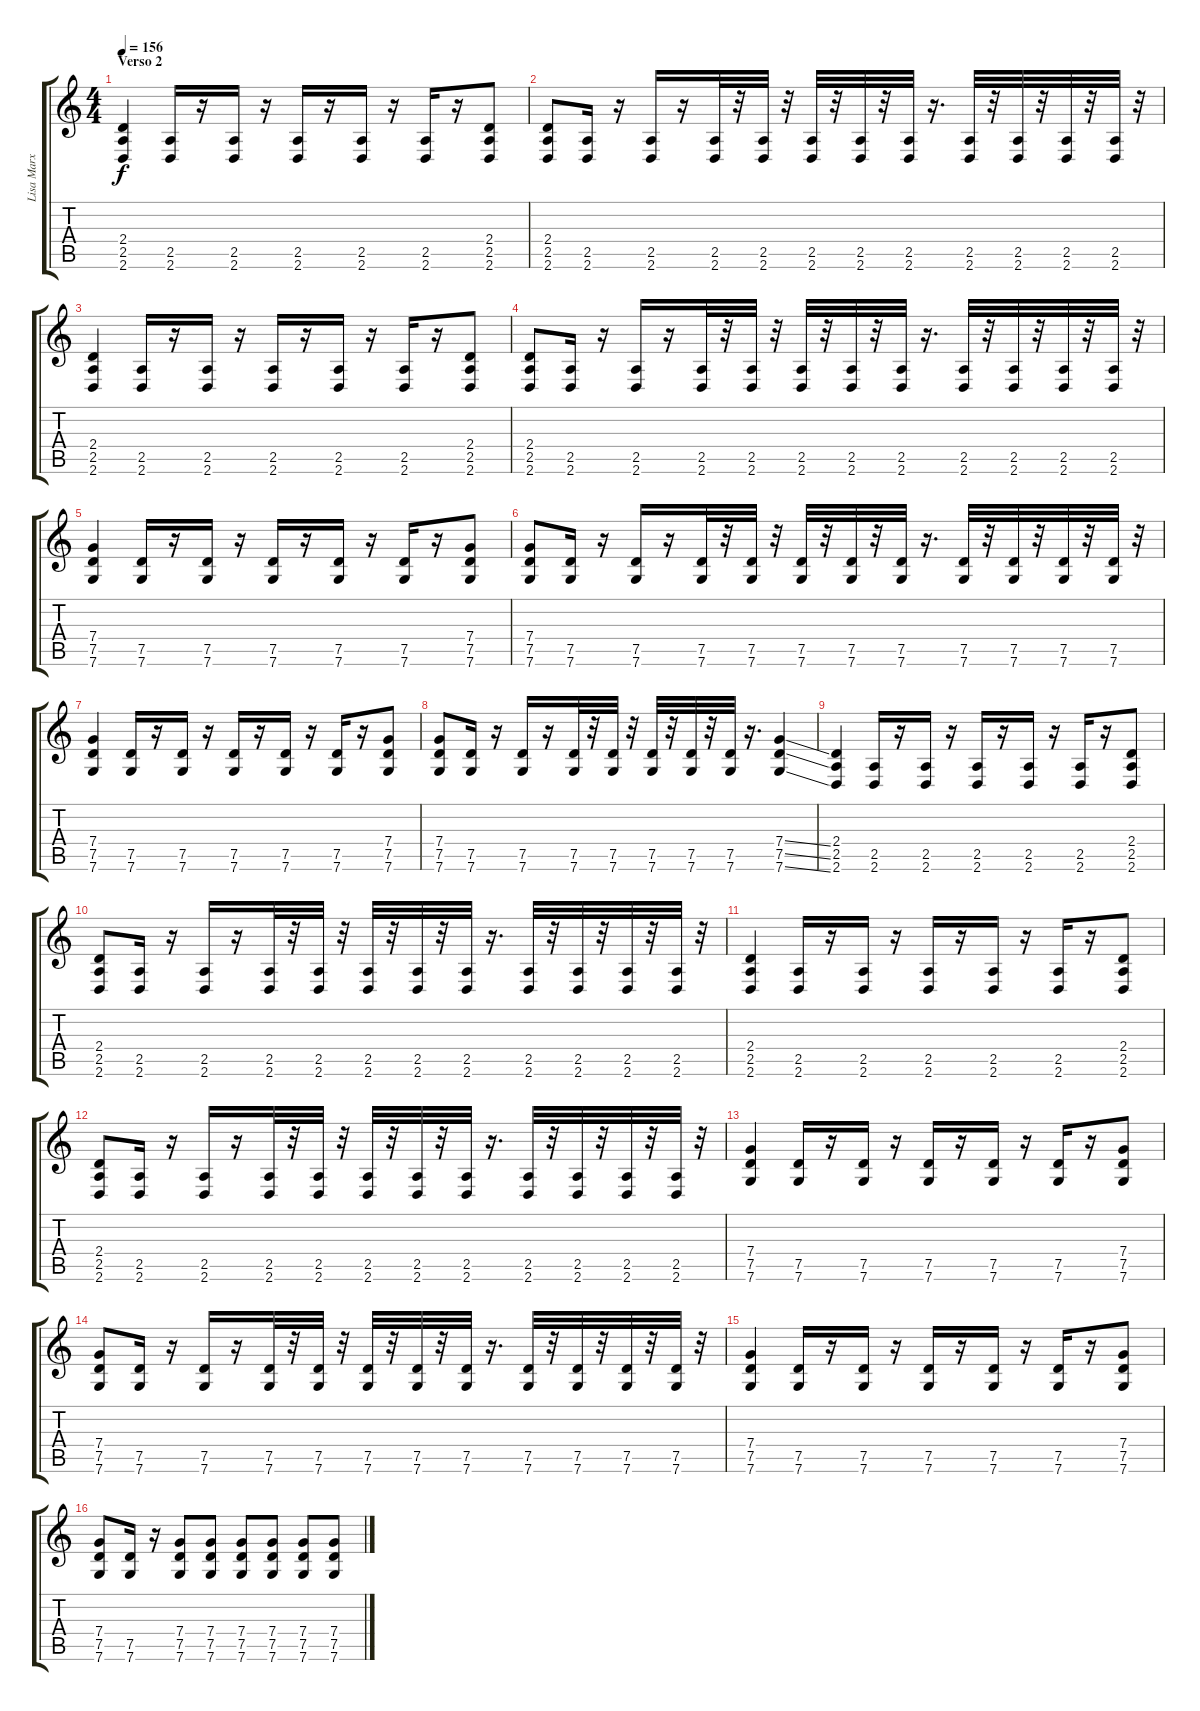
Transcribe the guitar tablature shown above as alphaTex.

\track ("Lisa Marx" "Lisa Marx") {instrument distortionguitar}
\staff {score tabs}
\tuning (D4 A3 F3 C3 G2 C2) {hide}
\ts (4 4)
\section ("" "Verso 2")
\tempo 156
\clef g2
\ks c
(2.4 2.5 2.6).4{dy f} (2.5 2.6).16 r.16 (2.5 2.6).16 r.16 (2.5 2.6).16 r.16 (2.5 2.6).16 r.16 (2.5 2.6).16 r.16 (2.4 2.5 2.6).8 |
(2.4 2.5 2.6).8 (2.5 2.6).16 r.16 (2.5 2.6).16 r.16 (2.5 2.6).32 r.32 (2.5 2.6).32 r.32 (2.5 2.6).32 r.32 (2.5 2.6).32 r.32 (2.5 2.6).32 r.16{d} (2.5 2.6).32 r.32 (2.5 2.6).32 r.32 (2.5 2.6).32 r.32 (2.5 2.6).32 r.32 |
(2.4 2.5 2.6).4 (2.5 2.6).16 r.16 (2.5 2.6).16 r.16 (2.5 2.6).16 r.16 (2.5 2.6).16 r.16 (2.5 2.6).16 r.16 (2.4 2.5 2.6).8 |
(2.4 2.5 2.6).8 (2.5 2.6).16 r.16 (2.5 2.6).16 r.16 (2.5 2.6).32 r.32 (2.5 2.6).32 r.32 (2.5 2.6).32 r.32 (2.5 2.6).32 r.32 (2.5 2.6).32 r.16{d} (2.5 2.6).32 r.32 (2.5 2.6).32 r.32 (2.5 2.6).32 r.32 (2.5 2.6).32 r.32 |
(7.4 7.5 7.6).4 (7.5 7.6).16 r.16 (7.5 7.6).16 r.16 (7.5 7.6).16 r.16 (7.5 7.6).16 r.16 (7.5 7.6).16 r.16 (7.4 7.5 7.6).8 |
(7.4 7.5 7.6).8 (7.5 7.6).16 r.16 (7.5 7.6).16 r.16 (7.5 7.6).32 r.32 (7.5 7.6).32 r.32 (7.5 7.6).32 r.32 (7.5 7.6).32 r.32 (7.5 7.6).32 r.16{d} (7.5 7.6).32 r.32 (7.5 7.6).32 r.32 (7.5 7.6).32 r.32 (7.5 7.6).32 r.32 |
(7.4 7.5 7.6).4 (7.5 7.6).16 r.16 (7.5 7.6).16 r.16 (7.5 7.6).16 r.16 (7.5 7.6).16 r.16 (7.5 7.6).16 r.16 (7.4 7.5 7.6).8 |
(7.4 7.5 7.6).8 (7.5 7.6).16 r.16 (7.5 7.6).16 r.16 (7.5 7.6).32 r.32 (7.5 7.6).32 r.32 (7.5 7.6).32 r.32 (7.5 7.6).32 r.32 (7.5 7.6).32 r.16{d} (7.4{ss} 7.5{ss} 7.6{ss}).4 |
(2.4 2.5 2.6).4 (2.5 2.6).16 r.16 (2.5 2.6).16 r.16 (2.5 2.6).16 r.16 (2.5 2.6).16 r.16 (2.5 2.6).16 r.16 (2.4 2.5 2.6).8 |
(2.4 2.5 2.6).8 (2.5 2.6).16 r.16 (2.5 2.6).16 r.16 (2.5 2.6).32 r.32 (2.5 2.6).32 r.32 (2.5 2.6).32 r.32 (2.5 2.6).32 r.32 (2.5 2.6).32 r.16{d} (2.5 2.6).32 r.32 (2.5 2.6).32 r.32 (2.5 2.6).32 r.32 (2.5 2.6).32 r.32 |
(2.4 2.5 2.6).4 (2.5 2.6).16 r.16 (2.5 2.6).16 r.16 (2.5 2.6).16 r.16 (2.5 2.6).16 r.16 (2.5 2.6).16 r.16 (2.4 2.5 2.6).8 |
(2.4 2.5 2.6).8 (2.5 2.6).16 r.16 (2.5 2.6).16 r.16 (2.5 2.6).32 r.32 (2.5 2.6).32 r.32 (2.5 2.6).32 r.32 (2.5 2.6).32 r.32 (2.5 2.6).32 r.16{d} (2.5 2.6).32 r.32 (2.5 2.6).32 r.32 (2.5 2.6).32 r.32 (2.5 2.6).32 r.32 |
(7.4 7.5 7.6).4 (7.5 7.6).16 r.16 (7.5 7.6).16 r.16 (7.5 7.6).16 r.16 (7.5 7.6).16 r.16 (7.5 7.6).16 r.16 (7.4 7.5 7.6).8 |
(7.4 7.5 7.6).8 (7.5 7.6).16 r.16 (7.5 7.6).16 r.16 (7.5 7.6).32 r.32 (7.5 7.6).32 r.32 (7.5 7.6).32 r.32 (7.5 7.6).32 r.32 (7.5 7.6).32 r.16{d} (7.5 7.6).32 r.32 (7.5 7.6).32 r.32 (7.5 7.6).32 r.32 (7.5 7.6).32 r.32 |
(7.4 7.5 7.6).4 (7.5 7.6).16 r.16 (7.5 7.6).16 r.16 (7.5 7.6).16 r.16 (7.5 7.6).16 r.16 (7.5 7.6).16 r.16 (7.4 7.5 7.6).8 |
(7.4 7.5 7.6).8 (7.5 7.6).16 r.16 (7.4 7.5 7.6).8 (7.4 7.5 7.6).8 (7.4 7.5 7.6).8 (7.4 7.5 7.6).8 (7.4 7.5 7.6).8 (7.4 7.5 7.6).8
